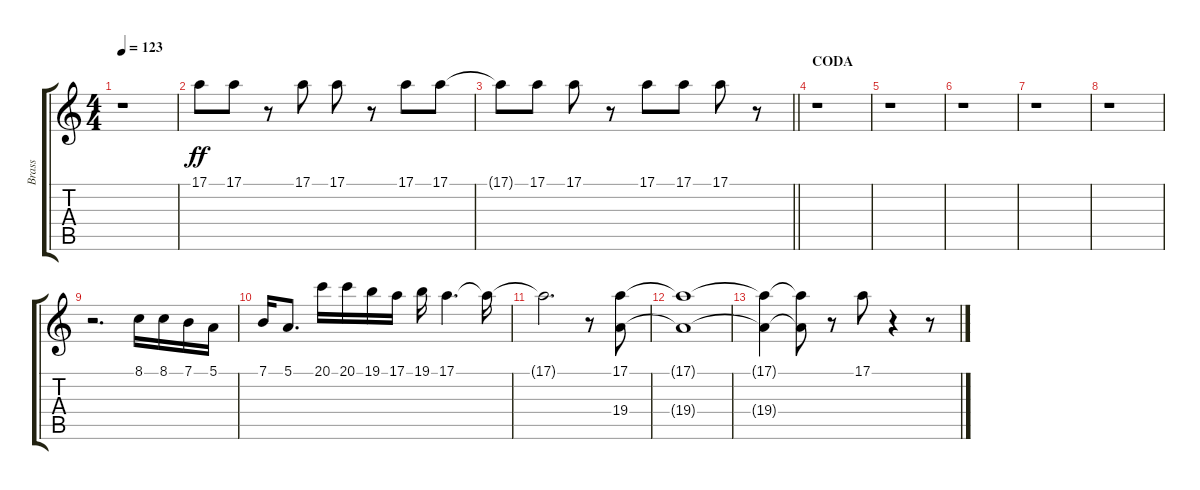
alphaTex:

\track ("Brass" "Brass") {instrument brasssection}
\staff {score tabs}
\tuning (E4 B3 G3 D3 A2 E2) {hide}
\ts (4 4)
\tempo 123
\clef g2
\ks c
r.1{dy ff} |
17.1.8 17.1.8 r.8 17.1.8 17.1.8 r.8 17.1.8 17.1.8 |
\barLineRight lightlight
17.1{t}.8 17.1.8 17.1.8 r.8 17.1.8 17.1.8 17.1.8 r.8 |
\section ("" "CODA")
r.1 |
r.1 |
r.1 |
r.1 |
r.1 |
r.2{d} 8.1.16 8.1.16 7.1.16 5.1.16 |
7.1.16 5.1.8{d} 20.1.16 20.1.16 19.1.16 17.1.16 19.1.16 17.1.4{d} 17.1{t}.16 |
17.1{t}.2{d} r.8 (17.1 19.4).8 |
(17.1{t} 19.4{t}).1 |
(17.1{t} 19.4{t}).4 (17.1{t} 19.4{t}).8 r.8 17.1.8 r.4 r.8
